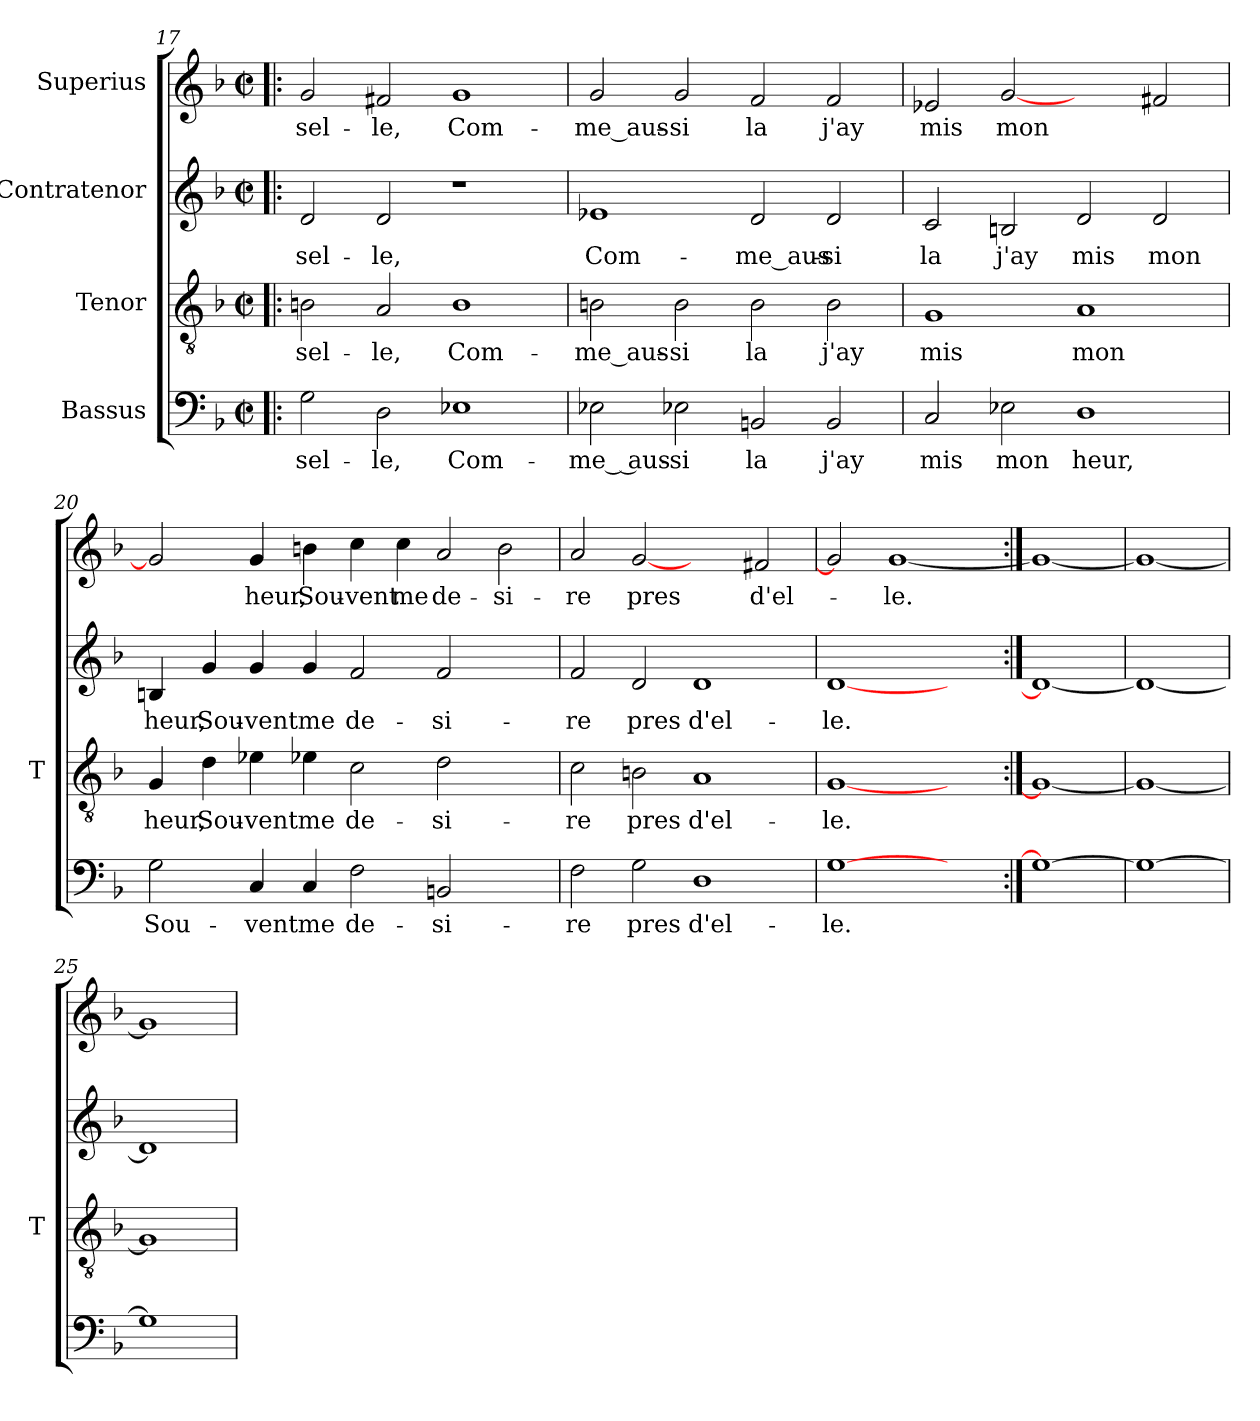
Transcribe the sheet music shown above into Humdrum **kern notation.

**kern	**text	**kern	**text	**kern	**text	**kern	**text
*part4	*part4	*part3	*part3	*part2	*part2	*part1	*part1
*staff4	*staff4	*staff3	*staff3	*staff2	*staff2	*staff1	*staff1
*I"Bassus	*	*I"Tenor	*	*I"Contratenor	*	*I"Superius	*
*	*	*I'T	*	*	*	*	*
*clefF4	*	*clefGv2	*	*clefG2	*	*clefG2	*
*k[b-]	*	*k[b-]	*	*k[b-]	*	*k[b-]	*
*F:	*	*F:	*	*F:	*	*F:	*
*M2/2	*	*M2/2	*	*M2/2	*	*M2/2	*
*met(c|)	*	*met(c|)	*	*met(c|)	*	*met(c|)	*
=17!|:	=17!|:	=17!|:	=17!|:	=17!|:	=17!|:	=17!|:	=17!|:
2G	sel-	2B	sel-	2d	sel-	2g	sel-
2D	-le,	2A	-le,	2d	-le,	2f#X	-le,
1E-X	Com-	1B	Com-	1r	.	1g	Com-
=18	=18	=18	=18	=18	=18	=18	=18
2E-X	me_ aus-	2B	me_aus-	1e-X	Com-	2g	me_aus-
2E-X	-si	2B	-si	.	.	2g	-si
2BB	-la	2B	-la	2d	me_aus-	2f	-la
2BB	-j'ay	2B	-j'ay	2d	-si	2f	-j'ay
=19	=19	=19	=19	=19	=19	=19	=19
2C	-mis	1G	-mis	2c	-la	2e-X	-mis
2E-X	-mon	.	.	2B	-j'ay	[2g	-mon
1D	-heur,	1A	-mon	2d	-mis	2ryy	.
.	.	.	.	2d	-mon	2f#X	.
=20	=20	=20	=20	=20	=20	=20	=20
2G	Sou-	4G	-heur,	4B	-heur,	2g]	.
.	.	4d	Sou-	4g	Sou-	.	.
4C	-vent	4e-X	-vent	4g	-vent	4g	-heur,
4C	-me	4e-X	-me	4g	-me	4b	Sou-
2F	de-	2c	de-	2f	de-	4cc	-vent
.	.	.	.	.	.	4cc	-me
2BB	si-	2d	si-	2f	si-	2a	de-
2ryy	.	2ryy	.	2ryy	.	2b	si-
=21	=21	=21	=21	=21	=21	=21	=21
2F	-re	2c	-re	2f	-re	2a	-re
2G	-pres	2B	-pres	2d	-pres	[2g	-pres
1D	d'el-	1A	d'el-	1d	d'el-	2ryy	.
.	.	.	.	.	.	2f#X	d'el-
=22	=22	=22	=22	=22	=22	=22	=22
[1G	-le.	[1G	-le.	[1d	-le.	2g]	.
.	.	.	.	.	.	[1g	-le.
2ryy	.	2ryy	.	2ryy	.	.	.
=23:|!	=23:|!	=23:|!	=23:|!	=23:|!	=23:|!	=23:|!	=23:|!
1G_	.	1G_	.	1d_	.	1g_	.
=24	=24	=24	=24	=24	=24	=24	=24
1G_	.	1G_	.	1d_	.	1g_	.
=25	=25	=25	=25	=25	=25	=25	=25
1G]	.	1G]	.	1d]	.	1g]	.
=	=	=	=	=	=	=	=
*-	*-	*-	*-	*-	*-	*-	*-
